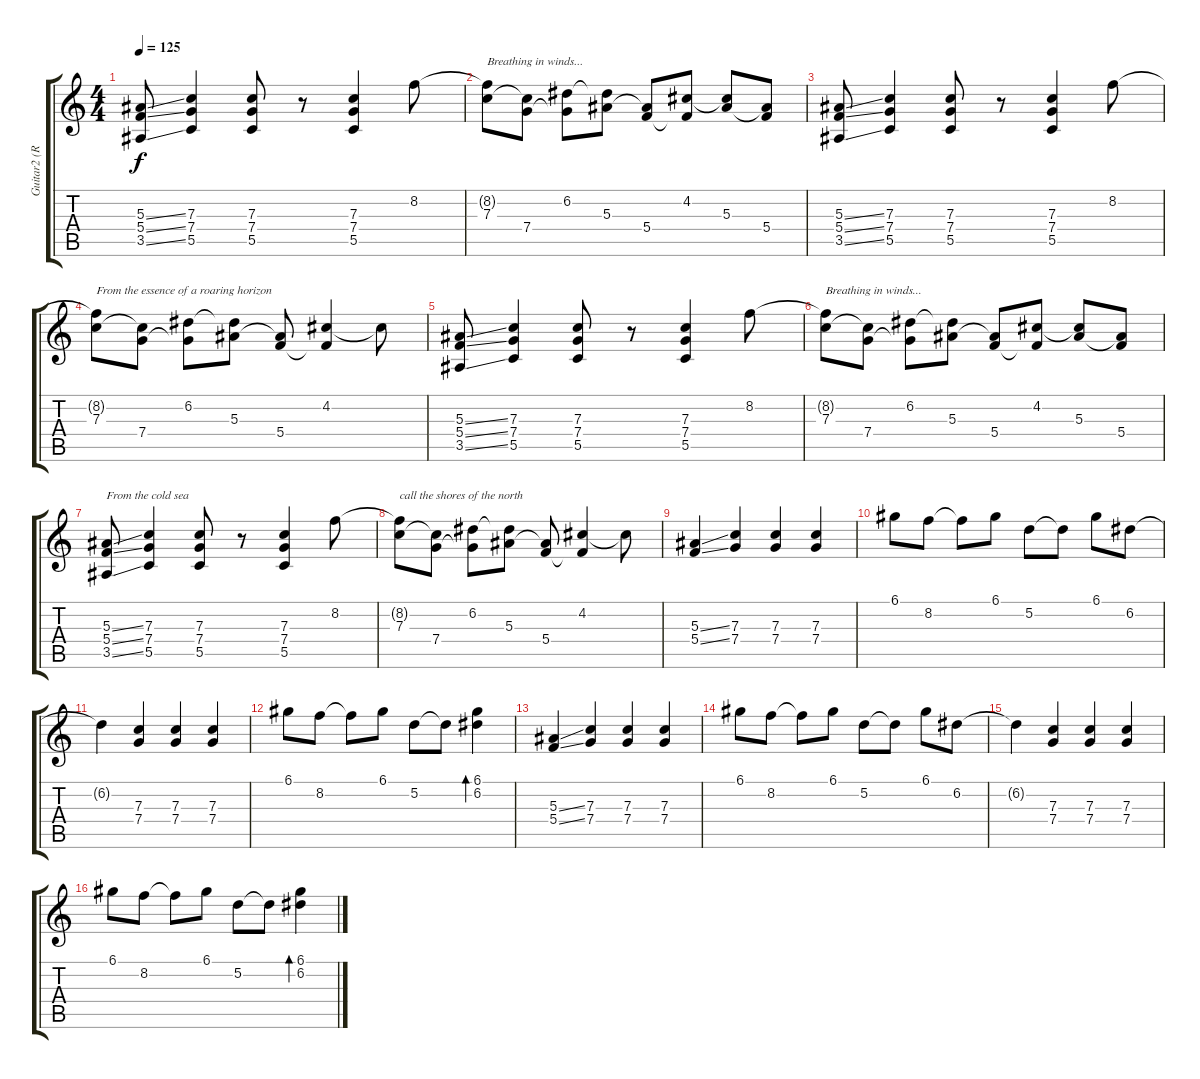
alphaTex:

\track ("Guitar2 (Rythm)" "Guitar2 (R") {instrument distortionguitar}
\staff {score tabs}
\tuning (D4 A3 F3 C3 G2 D2) {hide}
\ts (4 4)
\tempo 125
\clef g2
\ks c
(5.3{ss} 5.4{ss} 3.5{ss}).8{dy f} (7.3 7.4 5.5).4 (7.3 7.4 5.5).8 r.8 (7.3 7.4 5.5).4 8.2.8 |
(8.2{t} 7.3).8{txt "Breathing in winds..."} (7.3{t} 7.4).8 (6.2 7.4{t}).8 (6.2{t} 5.3).8 (5.3{t} 5.4).8 (4.2 5.4{t}).8 (4.2{t} 5.3).8 (5.3{t} 5.4).8 |
(5.3{ss} 5.4{ss} 3.5{ss}).8 (7.3 7.4 5.5).4 (7.3 7.4 5.5).8 r.8 (7.3 7.4 5.5).4 8.2.8 |
(8.2{t} 7.3).8{txt "From the essence of a roaring horizon"} (7.3{t} 7.4).8 (6.2 7.4{t}).8 (6.2{t} 5.3).8 (5.3{t} 5.4).8 (4.2 5.4{t}).4 4.2{t}.8 |
(5.3{ss} 5.4{ss} 3.5{ss}).8 (7.3 7.4 5.5).4 (7.3 7.4 5.5).8 r.8 (7.3 7.4 5.5).4 8.2.8 |
(8.2{t} 7.3).8{txt "Breathing in winds..."} (7.3{t} 7.4).8 (6.2 7.4{t}).8 (6.2{t} 5.3).8 (5.3{t} 5.4).8 (4.2 5.4{t}).8 (4.2{t} 5.3).8 (5.3{t} 5.4).8 |
(5.3{ss} 5.4{ss} 3.5{ss}).8{txt "From the cold sea"} (7.3 7.4 5.5).4 (7.3 7.4 5.5).8 r.8 (7.3 7.4 5.5).4 8.2.8 |
(8.2{t} 7.3).8{txt "call the shores of the north"} (7.3{t} 7.4).8 (6.2 7.4{t}).8 (6.2{t} 5.3).8 (5.3{t} 5.4).8 (4.2 5.4{t}).4 4.2{t}.8 |
(5.3{ss} 5.4{ss}).4 (7.3 7.4).4 (7.3 7.4).4 (7.3 7.4).4 |
6.1.8 8.2.8 8.2{t}.8 6.1.8 5.2.8 5.2{t}.8 6.1.8 6.2.8 |
6.2{t}.4 (7.3 7.4).4 (7.3 7.4).4 (7.3 7.4).4 |
6.1.8 8.2.8 8.2{t}.8 6.1.8 5.2.8 5.2{t}.8 (6.1 6.2).4{bd 120} |
(5.3{ss} 5.4{ss}).4 (7.3 7.4).4 (7.3 7.4).4 (7.3 7.4).4 |
6.1.8 8.2.8 8.2{t}.8 6.1.8 5.2.8 5.2{t}.8 6.1.8 6.2.8 |
6.2{t}.4 (7.3 7.4).4 (7.3 7.4).4 (7.3 7.4).4 |
6.1.8 8.2.8 8.2{t}.8 6.1.8 5.2.8 5.2{t}.8 (6.1 6.2).4{bd 120}
